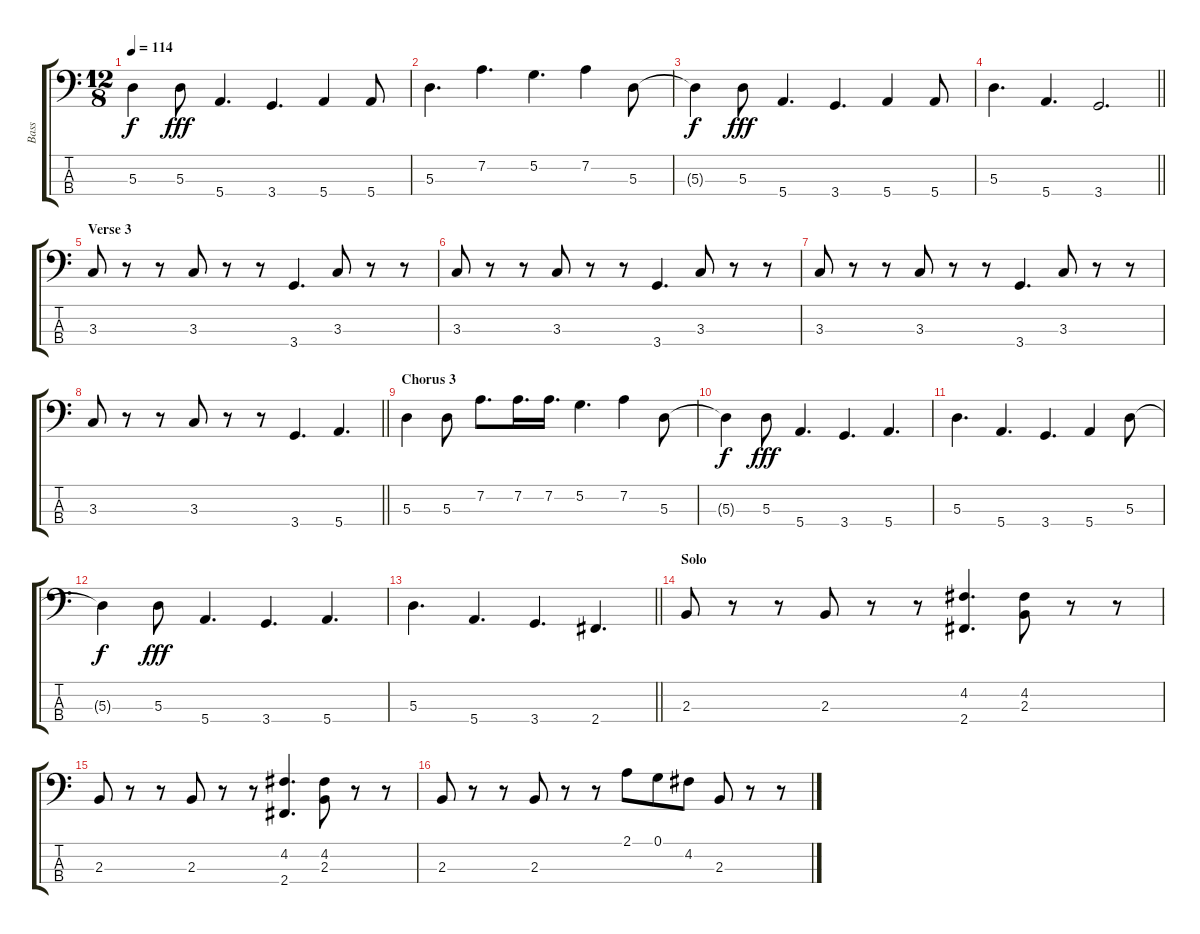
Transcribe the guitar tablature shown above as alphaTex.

\track ("Bass" "Bass") {instrument electricbassfinger}
\staff {score tabs}
\tuning (G2 D2 A1 E1) {hide}
\ts (12 8)
\tempo 114
\clef f4
\ks c
5.3{t}.4{dy f} 5.3.8{dy fff} 5.4.4{d} 3.4.4{d} 5.4.4 5.4.8 |
5.3.4{d} 7.2.4{d} 5.2.4{d} 7.2.4 5.3.8 |
5.3{t}.4{dy f} 5.3.8{dy fff} 5.4.4{d} 3.4.4{d} 5.4.4 5.4.8 |
\barLineRight lightlight
5.3.4{d} 5.4.4{d} 3.4.2{d} |
\section ("" "Verse 3")
3.3.8 r.8 r.8 3.3.8 r.8 r.8 3.4.4{d} 3.3.8 r.8 r.8 |
3.3.8 r.8 r.8 3.3.8 r.8 r.8 3.4.4{d} 3.3.8 r.8 r.8 |
3.3.8 r.8 r.8 3.3.8 r.8 r.8 3.4.4{d} 3.3.8 r.8 r.8 |
\barLineRight lightlight
3.3.8 r.8 r.8 3.3.8 r.8 r.8 3.4.4{d} 5.4.4{d} |
\section ("" "Chorus 3")
5.3.4 5.3.8 7.2.8{d} 7.2.16{d} 7.2.16{d} 5.2.4{d} 7.2.4 5.3.8 |
5.3{t}.4{dy f} 5.3.8{dy fff} 5.4.4{d} 3.4.4{d} 5.4.4{d} |
5.3.4{d} 5.4.4{d} 3.4.4{d} 5.4.4 5.3.8 |
5.3{t}.4{dy f} 5.3.8{dy fff} 5.4.4{d} 3.4.4{d} 5.4.4{d} |
\barLineRight lightlight
5.3.4{d} 5.4.4{d} 3.4.4{d} 2.4.4{d} |
\section ("" "Solo")
2.3.8 r.8 r.8 2.3.8 r.8 r.8 (4.2 2.4).4{d} (4.2 2.3).8 r.8 r.8 |
2.3.8 r.8 r.8 2.3.8 r.8 r.8 (4.2 2.4).4{d} (4.2 2.3).8 r.8 r.8 |
2.3.8 r.8 r.8 2.3.8 r.8 r.8 2.1.8 0.1.8 4.2.8 2.3.8 r.8 r.8
